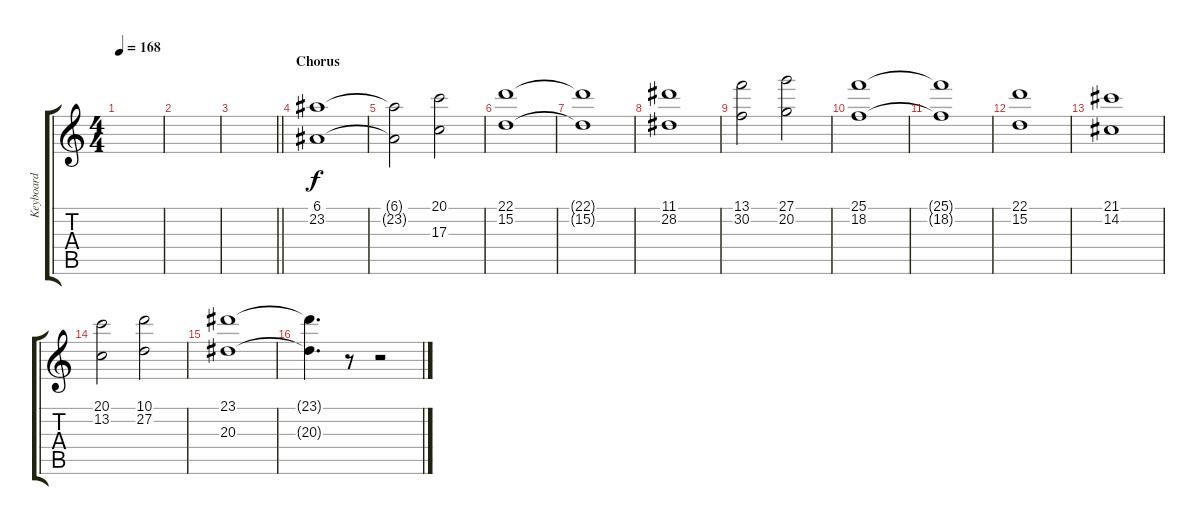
\track ("Keyboard" "Keyboard") {instrument synthstrings1}
\staff {score tabs}
\tuning (E4 B3 G3 D3 A2 E2) {hide}
\ts (4 4)
\tempo 168
\clef g2
\ks c
|
|
\barLineRight lightlight
|
\section ("" "Chorus")
(6.1 23.2).1 |
(6.1{t} 23.2{t}).2 (20.1 17.3).2 |
(22.1 15.2).1 |
(22.1{t} 15.2{t}).1 |
(11.1 28.2).1 |
(13.1 30.2).2 (27.1 20.2).2 |
(25.1 18.2).1 |
(25.1{t} 18.2{t}).1 |
(22.1 15.2).1 |
(21.1 14.2).1 |
(20.1 13.2).2 (10.1 27.2).2 |
(23.1 20.3).1 |
(23.1{t} 20.3{t}).4{d} r.8 r.2
